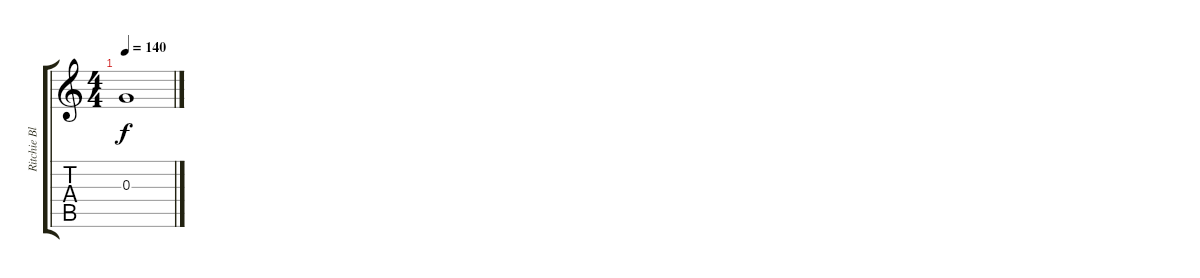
\track ("Ritchie Blackmore Rhythm" "Ritchie Bl") {instrument overdrivenguitar}
\staff {score tabs}
\tuning (E4 B3 G3 D3 A2 E2) {hide}
\ts (4 4)
\tempo 140
\clef g2
\ks c
0.3{t}.1{dy f}
